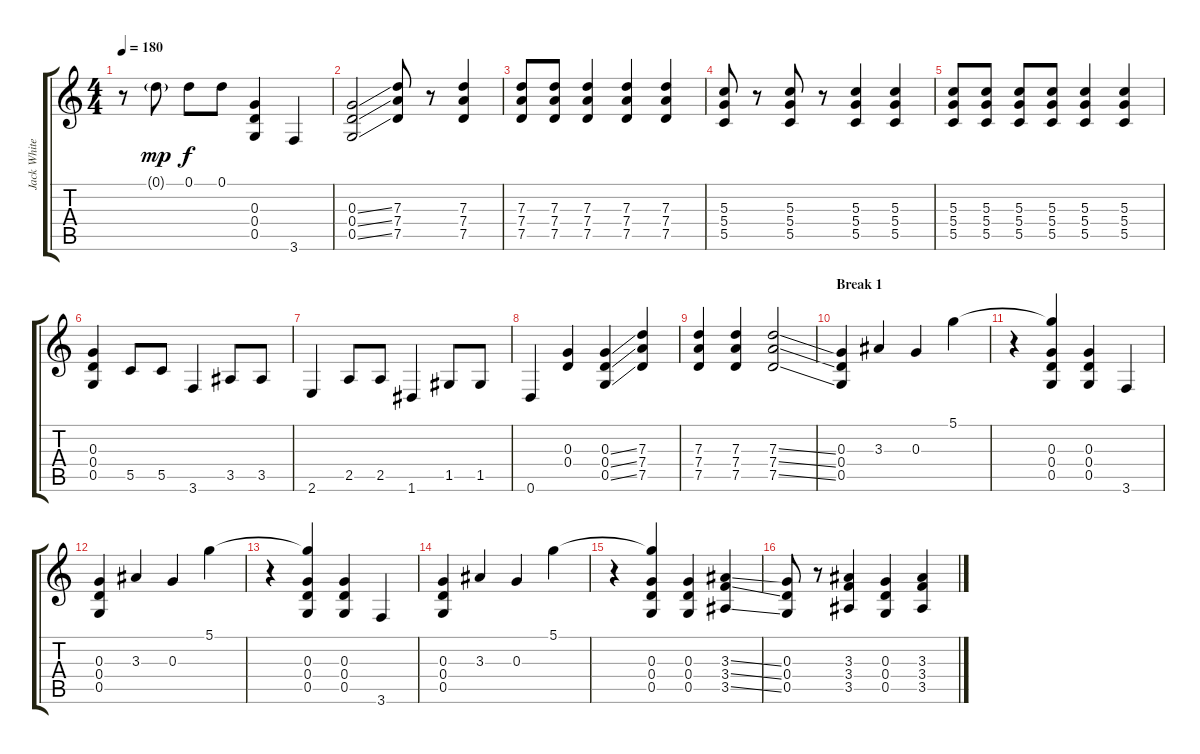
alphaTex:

\track ("Jack White" "Jack White") {instrument electricguitarclean}
\staff {score tabs}
\tuning (D4 B3 G3 D3 G2 D2) {hide}
\ts (4 4)
\tempo 180
\clef g2
\ks c
r.8{dy f} 0.1{g}.8{dy mp} 0.1.8{dy f} 0.1.8 (0.3 0.4 0.5).4 3.6.4 |
(0.3{ss} 0.4{ss} 0.5{ss}).2 (7.3 7.4 7.5).8 r.8 (7.3 7.4 7.5).4 |
(7.3 7.4 7.5).8 (7.3 7.4 7.5).8 (7.3 7.4 7.5).4 (7.3 7.4 7.5).4 (7.3 7.4 7.5).4 |
(5.3 5.4 5.5).8 r.8 (5.3 5.4 5.5).8 r.8 (5.3 5.4 5.5).4 (5.3 5.4 5.5).4 |
(5.3 5.4 5.5).8 (5.3 5.4 5.5).8 (5.3 5.4 5.5).8 (5.3 5.4 5.5).8 (5.3 5.4 5.5).4 (5.3 5.4 5.5).4 |
(0.3 0.4 0.5).4 5.5.8 5.5.8 3.6.4 3.5.8 3.5.8 |
2.6.4 2.5.8 2.5.8 1.6.4 1.5.8 1.5.8 |
0.6.4 (0.3 0.4).4 (0.3{ss} 0.4{ss} 0.5{ss}).4 (7.3 7.4 7.5).4 |
(7.3 7.4 7.5).4 (7.3 7.4 7.5).4 (7.3{ss} 7.4{ss} 7.5{ss}).2 |
\section ("" "Break 1")
(0.3 0.4 0.5).4 3.3.4 0.3.4 5.1.4 |
r.4 (5.1{t} 0.3 0.4 0.5).4 (0.3 0.4 0.5).4 3.6.4 |
(0.3 0.4 0.5).4 3.3.4 0.3.4 5.1.4 |
r.4 (5.1{t} 0.3 0.4 0.5).4 (0.3 0.4 0.5).4 3.6.4 |
(0.3 0.4 0.5).4 3.3.4 0.3.4 5.1.4 |
r.4 (5.1{t} 0.3 0.4 0.5).4 (0.3 0.4 0.5).4 (3.3{ss} 3.4{ss} 3.5{ss}).4 |
(0.3 0.4 0.5).8 r.8 (3.3 3.4 3.5).4 (0.3 0.4 0.5).4 (3.3{ss} 3.4{ss} 3.5{ss}).4
